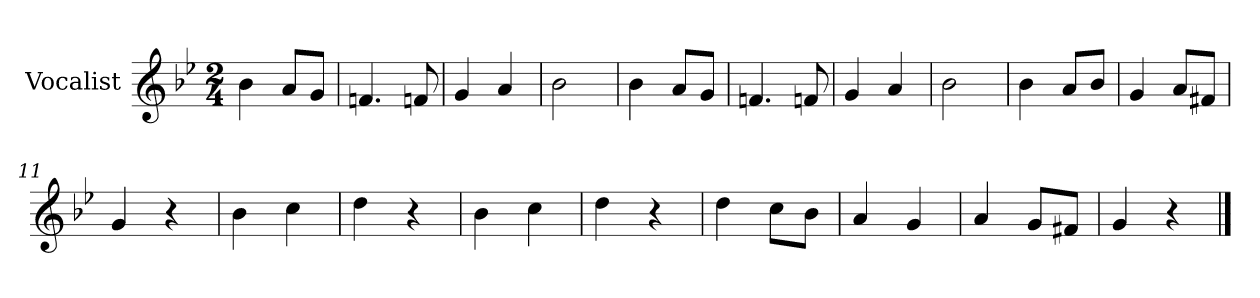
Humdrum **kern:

**kern
*part1
*staff1
*I"Vocalist
*k[b-e-]
*g:
*M2/4
=1
4b-
8aL
8gJ
=2
4.fn
8fn
=3
4g
4a
=4
2b-
=5
4b-
8aL
8gJ
=6
4.fn
8fn
=7
4g
4a
=8
2b-
=9
4b-
8aL
8b-J
=10
4g
8aL
8f#XJ
=11
4g
4r
=12
4b-
4cc
=13
4dd
4r
=14
4b-
4cc
=15
4dd
4r
=16
4dd
8ccL
8b-J
=17
4a
4g
=18
4a
8gL
8f#XJ
=19
4g
4r
==
*-
